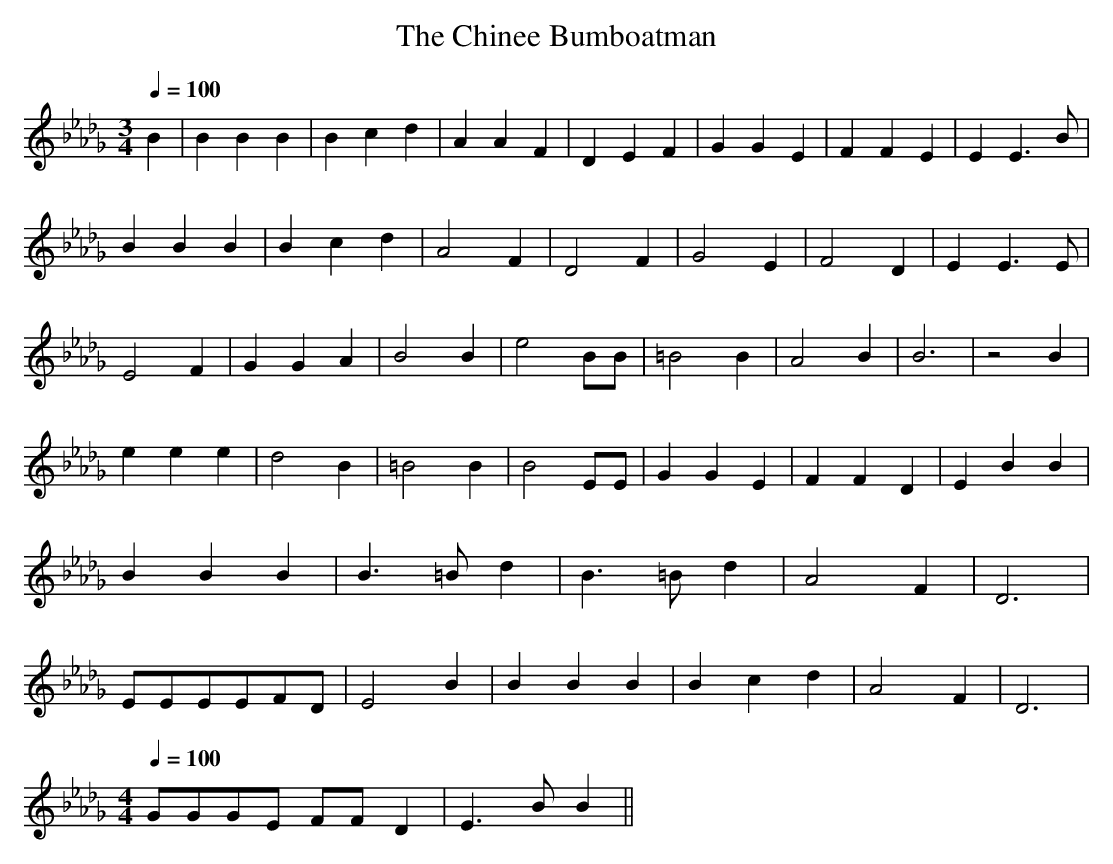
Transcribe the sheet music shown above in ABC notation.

X:1
T:The Chinee Bumboatman
M:3/4
L:1/4
Q:1/4=100
K:Db
B|\
BBB|Bcd|AAF|DEF|GGE|FFE|EE>B|
BBB|Bcd|A2F|D2F|G2E|F2D|EE>E|
E2F|GGA|B2B|e2B/B/|=B2B|A2B|B3|z2B|
eee|d2B|=B2B|B2E/E/|GGE|FFD|EBB|
BBB|B>=Bd|B>=Bd|A2F|D3|
E/E/E/E/F/D/|E2B|BBB|Bcd|A2F|D3|
M:4/4
Q:1/4=100
G/G/G/E/ F/F/D|E>B B||
